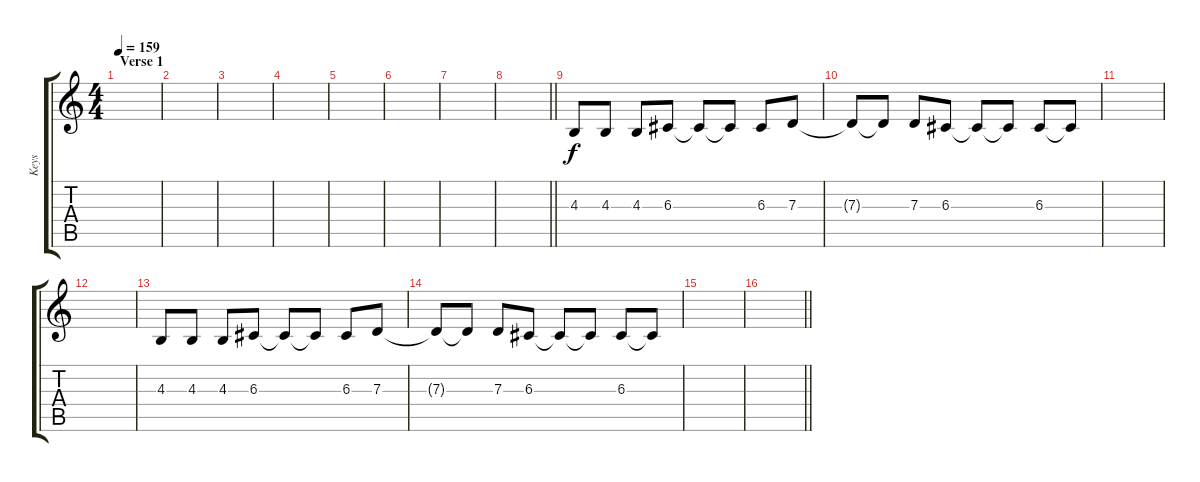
\track ("Keys" "Keys") {instrument synthstrings1}
\staff {score tabs}
\tuning (E4 B3 G3 D3 A2 D2) {hide}
\ts (4 4)
\section ("" "Verse 1")
\tempo 159
\clef g2
\ks c
|
|
|
|
|
|
|
\barLineRight lightlight
|
\section ("" "")
4.3.8 4.3.8 4.3.8 6.3.8 6.3{t}.8 6.3{t}.8 6.3.8 7.3.8 |
7.3{t}.8 7.3{t}.8 7.3.8 6.3.8 6.3{t}.8 6.3{t}.8 6.3.8 6.3{t}.8 |
|
|
4.3.8 4.3.8 4.3.8 6.3.8 6.3{t}.8 6.3{t}.8 6.3.8 7.3.8 |
7.3{t}.8 7.3{t}.8 7.3.8 6.3.8 6.3{t}.8 6.3{t}.8 6.3.8 6.3{t}.8 |
|
\barLineRight lightlight
